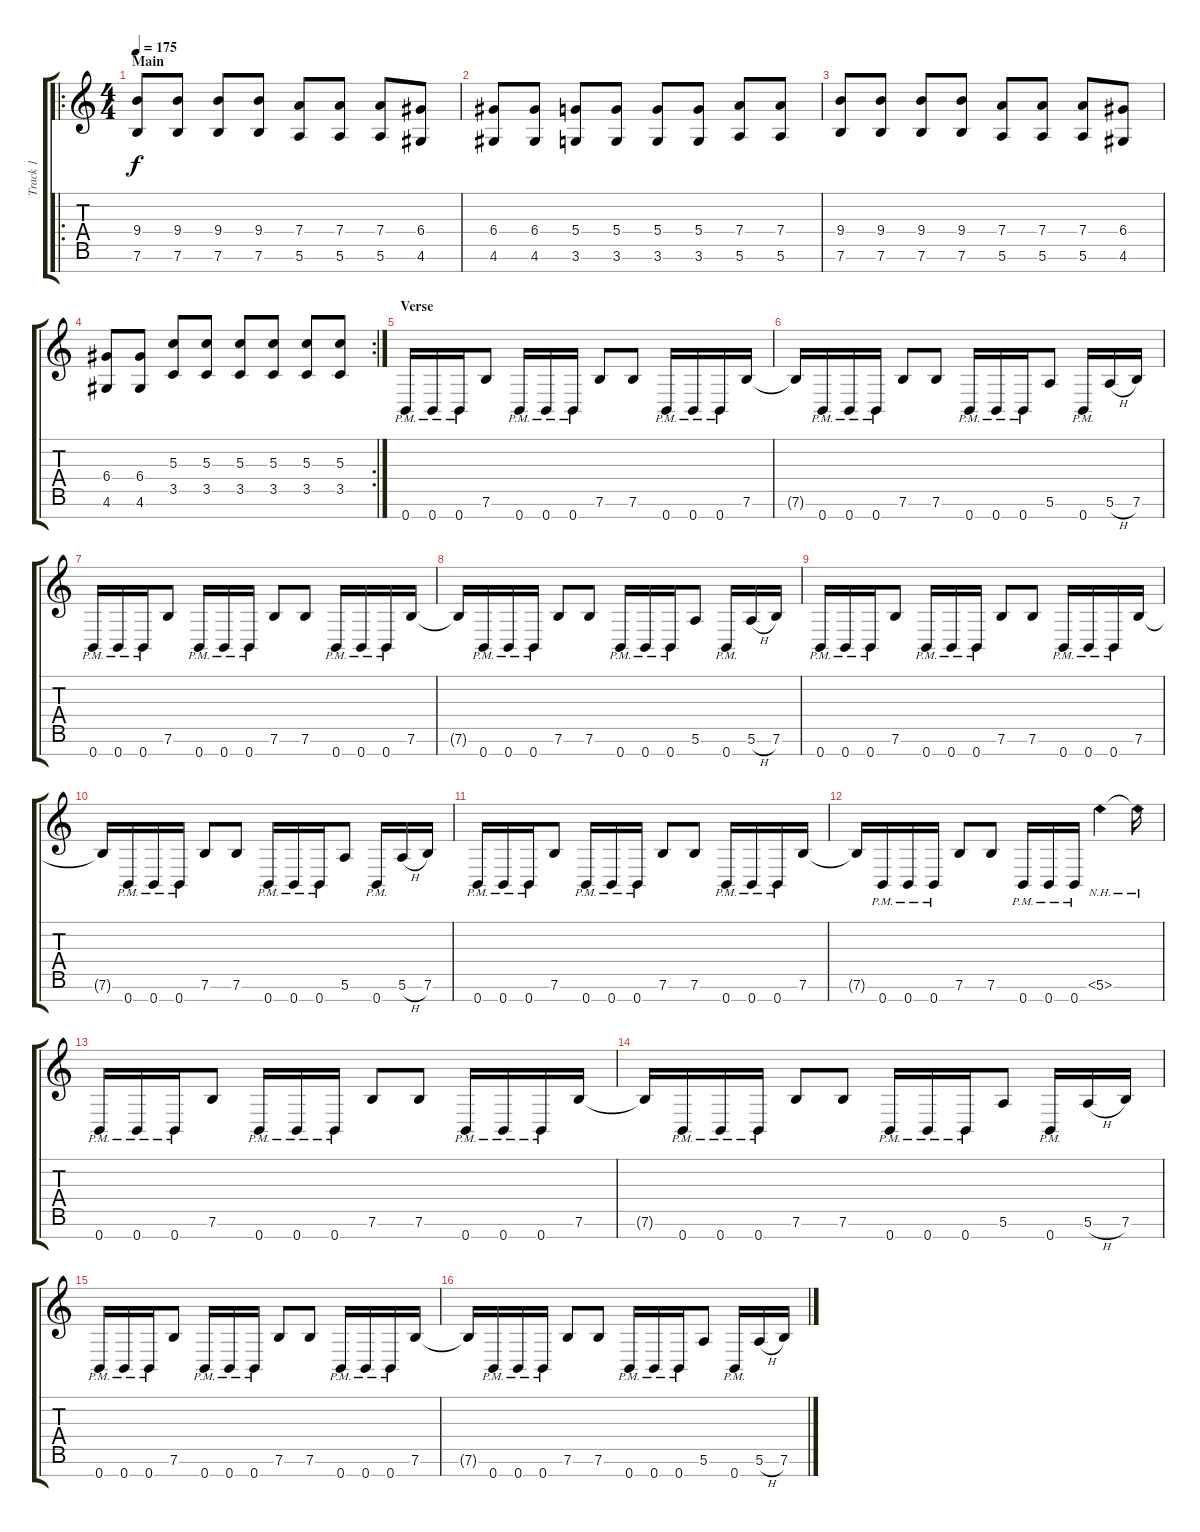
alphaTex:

\track ("Track 1" "Track 1") {instrument distortionguitar}
\staff {score tabs}
\tuning (E4 B3 G3 D3 A2 E2 B1) {hide}
\ro
\ts (4 4)
\section ("" "Main")
\tempo 175
\clef g2
\ks c
(9.4 7.6).8{dy f} (9.4 7.6).8 (9.4 7.6).8 (9.4 7.6).8 (7.4 5.6).8 (7.4 5.6).8 (7.4 5.6).8 (6.4 4.6).8 |
(6.4 4.6).8 (6.4 4.6).8 (5.4 3.6).8 (5.4 3.6).8 (5.4 3.6).8 (5.4 3.6).8 (7.4 5.6).8 (7.4 5.6).8 |
(9.4 7.6).8 (9.4 7.6).8 (9.4 7.6).8 (9.4 7.6).8 (7.4 5.6).8 (7.4 5.6).8 (7.4 5.6).8 (6.4 4.6).8 |
\rc 2
(6.4 4.6).8 (6.4 4.6).8 (5.3 3.5).8 (5.3 3.5).8 (5.3 3.5).8 (5.3 3.5).8 (5.3 3.5).8 (5.3 3.5).8 |
\section ("" "Verse")
0.7{pm}.16 0.7{pm}.16 0.7{pm}.16 7.6.8 0.7{pm}.16 0.7{pm}.16 0.7{pm}.16 7.6.8 7.6.8 0.7{pm}.16 0.7{pm}.16 0.7{pm}.16 7.6.16 |
7.6{t}.16 0.7{pm}.16 0.7{pm}.16 0.7{pm}.16 7.6.8 7.6.8 0.7{pm}.16 0.7{pm}.16 0.7{pm}.16 5.6.8 0.7{pm}.16 5.6{h}.16 7.6.16 |
0.7{pm}.16 0.7{pm}.16 0.7{pm}.16 7.6.8 0.7{pm}.16 0.7{pm}.16 0.7{pm}.16 7.6.8 7.6.8 0.7{pm}.16 0.7{pm}.16 0.7{pm}.16 7.6.16 |
7.6{t}.16 0.7{pm}.16 0.7{pm}.16 0.7{pm}.16 7.6.8 7.6.8 0.7{pm}.16 0.7{pm}.16 0.7{pm}.16 5.6.8 0.7{pm}.16 5.6{h}.16 7.6.16 |
0.7{pm}.16 0.7{pm}.16 0.7{pm}.16 7.6.8 0.7{pm}.16 0.7{pm}.16 0.7{pm}.16 7.6.8 7.6.8 0.7{pm}.16 0.7{pm}.16 0.7{pm}.16 7.6.16 |
7.6{t}.16 0.7{pm}.16 0.7{pm}.16 0.7{pm}.16 7.6.8 7.6.8 0.7{pm}.16 0.7{pm}.16 0.7{pm}.16 5.6.8 0.7{pm}.16 5.6{h}.16 7.6.16 |
0.7{pm}.16 0.7{pm}.16 0.7{pm}.16 7.6.8 0.7{pm}.16 0.7{pm}.16 0.7{pm}.16 7.6.8 7.6.8 0.7{pm}.16 0.7{pm}.16 0.7{pm}.16 7.6.16 |
7.6{t}.16 0.7{pm}.16 0.7{pm}.16 0.7{pm}.16 7.6.8 7.6.8 0.7{pm}.16 0.7{pm}.16 0.7{pm}.16 5.6{nh}.4 5.6{nh t}.16 |
0.7{pm}.16 0.7{pm}.16 0.7{pm}.16 7.6.8 0.7{pm}.16 0.7{pm}.16 0.7{pm}.16 7.6.8 7.6.8 0.7{pm}.16 0.7{pm}.16 0.7{pm}.16 7.6.16 |
7.6{t}.16 0.7{pm}.16 0.7{pm}.16 0.7{pm}.16 7.6.8 7.6.8 0.7{pm}.16 0.7{pm}.16 0.7{pm}.16 5.6.8 0.7{pm}.16 5.6{h}.16 7.6.16 |
0.7{pm}.16 0.7{pm}.16 0.7{pm}.16 7.6.8 0.7{pm}.16 0.7{pm}.16 0.7{pm}.16 7.6.8 7.6.8 0.7{pm}.16 0.7{pm}.16 0.7{pm}.16 7.6.16 |
7.6{t}.16 0.7{pm}.16 0.7{pm}.16 0.7{pm}.16 7.6.8 7.6.8 0.7{pm}.16 0.7{pm}.16 0.7{pm}.16 5.6.8 0.7{pm}.16 5.6{h}.16 7.6.16
